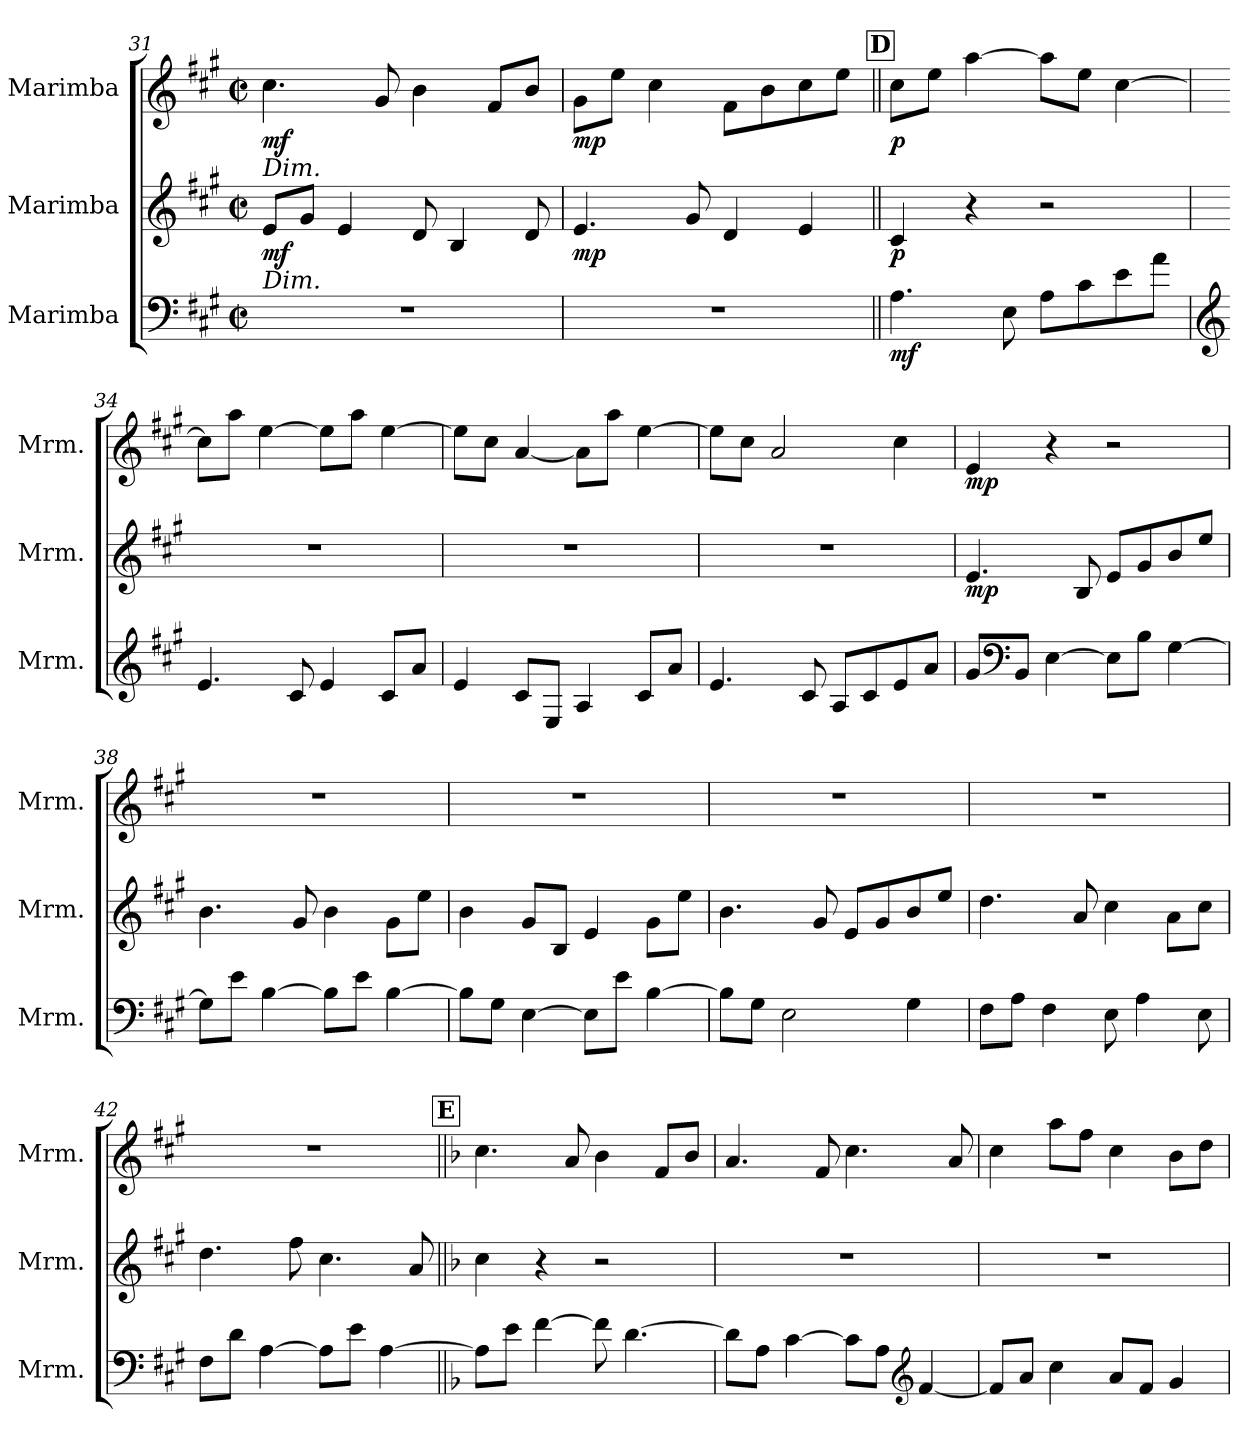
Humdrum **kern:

**kern	**dynam	**kern	**dynam	**kern	**dynam
*part3	*part3	*part2	*part2	*part1	*part1
*staff3	*staff3	*staff2	*staff2	*staff1	*staff1
*I"Marimba	*	*I"Marimba	*	*I"Marimba	*
*I'Mrm.	*	*I'Mrm.	*	*I'Mrm.	*
*clefF4	*	*clefG2	*	*clefG2	*
*k[f#c#g#]	*	*k[f#c#g#]	*	*k[f#c#g#]	*
*M2/2	*	*M2/2	*	*M2/2	*
*met(c|)	*	*met(c|)	*	*met(c|)	*
=31	=31	=31	=31	=31	=31
!	!	!	!	!LO:TX:b:i:t=Dim.	!
!	!	!LO:TX:b:i:t=Dim.	!	!	!
!	!	!	!LO:DY:b	!	!LO:DY:b
1r	.	8e/L	mf	4.cc#\	mf
.	.	8g#/J	.	.	.
.	.	4e/	.	.	.
.	.	.	.	8g#/	.
.	.	8d/	.	4b\	.
.	.	4B/	.	.	.
.	.	.	.	8f#/L	.
.	.	8d/	.	8b/J	.
=32	=32	=32	=32	=32	=32
!	!	!	!LO:DY:b	!	!LO:DY:b
1r	.	4.e/	mp	8g#\L	mp
.	.	.	.	8ee\J	.
.	.	.	.	4cc#\	.
.	.	8g#/	.	.	.
.	.	4d/	.	8f#\L	.
.	.	.	.	8b\	.
.	.	4e/	.	8cc#\	.
.	.	.	.	8ee\J	.
!!LO:REH:place=s1:a:B:fs=14:t=D
=33||	=33||	=33||	=33||	=33||	=33||
!	!LO:DY:b	!	!LO:DY:b	!	!LO:DY:b
4.A\	mf	4c#/	p	8cc#\L	p
.	.	.	.	8ee\J	.
.	.	4r	.	[4aa\	.
8E\	.	.	.	.	.
8A\L	.	2r	.	8aa\L]	.
8c#\	.	.	.	8ee\J	.
8e\	.	.	.	[4cc#\	.
8a\J	.	.	.	.	.
!!LO:PB:g=z
=34	=34	=34	=34	=34	=34
*clefG2	*	*	*	*	*
4.e/	.	1r	.	8cc#\L]	.
.	.	.	.	8aa\J	.
.	.	.	.	[4ee\	.
8c#/	.	.	.	.	.
4e/	.	.	.	8ee\L]	.
.	.	.	.	8aa\J	.
8c#/L	.	.	.	[4ee\	.
8a/J	.	.	.	.	.
=35	=35	=35	=35	=35	=35
4e/	.	1r	.	8ee\L]	.
.	.	.	.	8cc#\J	.
8c#/L	.	.	.	[4a/	.
8E/J	.	.	.	.	.
4A/	.	.	.	8a\L]	.
.	.	.	.	8aa\J	.
8c#/L	.	.	.	[4ee\	.
8a/J	.	.	.	.	.
=36	=36	=36	=36	=36	=36
4.e/	.	1r	.	8ee\L]	.
.	.	.	.	8cc#\J	.
.	.	.	.	2a/	.
8c#/	.	.	.	.	.
8A/L	.	.	.	.	.
8c#/	.	.	.	.	.
8e/	.	.	.	4cc#\	.
8a/J	.	.	.	.	.
=37	=37	=37	=37	=37	=37
!	!	!	!LO:DY:b	!	!LO:DY:b
8g#/L	.	4.e/	mp	4e/	mp
*clefF4	*	*	*	*	*
8BB/J	.	.	.	.	.
[4E\	.	.	.	4r	.
.	.	8B/	.	.	.
8E\L]	.	8e/L	.	2r	.
8B\J	.	8g#/	.	.	.
[4G#\	.	8b/	.	.	.
.	.	8ee/J	.	.	.
!!LO:LB:g=z
=38	=38	=38	=38	=38	=38
8G#\L]	.	4.b\	.	1r	.
8e\J	.	.	.	.	.
[4B\	.	.	.	.	.
.	.	8g#/	.	.	.
8B\L]	.	4b\	.	.	.
8e\J	.	.	.	.	.
[4B\	.	8g#\L	.	.	.
.	.	8ee\J	.	.	.
=39	=39	=39	=39	=39	=39
8B\L]	.	4b\	.	1r	.
8G#\J	.	.	.	.	.
[4E\	.	8g#/L	.	.	.
.	.	8B/J	.	.	.
8E\L]	.	4e/	.	.	.
8e\J	.	.	.	.	.
[4B\	.	8g#\L	.	.	.
.	.	8ee\J	.	.	.
=40	=40	=40	=40	=40	=40
8B\L]	.	4.b\	.	1r	.
8G#\J	.	.	.	.	.
2E\	.	.	.	.	.
.	.	8g#/	.	.	.
.	.	8e/L	.	.	.
.	.	8g#/	.	.	.
4G#\	.	8b/	.	.	.
.	.	8ee/J	.	.	.
=41	=41	=41	=41	=41	=41
8F#\L	.	4.dd\	.	1r	.
8A\J	.	.	.	.	.
4F#\	.	.	.	.	.
.	.	8a/	.	.	.
8E\	.	4cc#\	.	.	.
4A\	.	.	.	.	.
.	.	8a\L	.	.	.
8E\	.	8cc#\J	.	.	.
=42	=42	=42	=42	=42	=42
8F#\L	.	4.dd\	.	1r	.
8d\J	.	.	.	.	.
[4A\	.	.	.	.	.
.	.	8ff#\	.	.	.
8A\L]	.	4.cc#\	.	.	.
8e\J	.	.	.	.	.
[4A\	.	.	.	.	.
.	.	8a/	.	.	.
!!LO:LB:g=z
!!LO:REH:place=s1:a:B:fs=14:t=E
=43||	=43||	=43||	=43||	=43||	=43||
*k[b-]	*	*k[b-]	*	*k[b-]	*
8A\L]	.	4cc\	.	4.cc\	.
8e\J	.	.	.	.	.
[4f\	.	4r	.	.	.
.	.	.	.	8a/	.
8f\]	.	2r	.	4b-\	.
[4.d\	.	.	.	.	.
.	.	.	.	8f/L	.
.	.	.	.	8b-/J	.
=44	=44	=44	=44	=44	=44
8d\L]	.	1r	.	4.a/	.
8A\J	.	.	.	.	.
[4c\	.	.	.	.	.
.	.	.	.	8f/	.
8c\L]	.	.	.	4.cc\	.
8A\J	.	.	.	.	.
*clefG2	*	*	*	*	*
[4f/	.	.	.	.	.
.	.	.	.	8a/	.
=45	=45	=45	=45	=45	=45
8f/L]	.	1r	.	4cc\	.
8a/J	.	.	.	.	.
4cc\	.	.	.	8aa\L	.
.	.	.	.	8ff\J	.
8a/L	.	.	.	4cc\	.
8f/J	.	.	.	.	.
4g/	.	.	.	8b-\L	.
.	.	.	.	8dd\J	.
=	=	=	=	=	=
*-	*-	*-	*-	*-	*-
